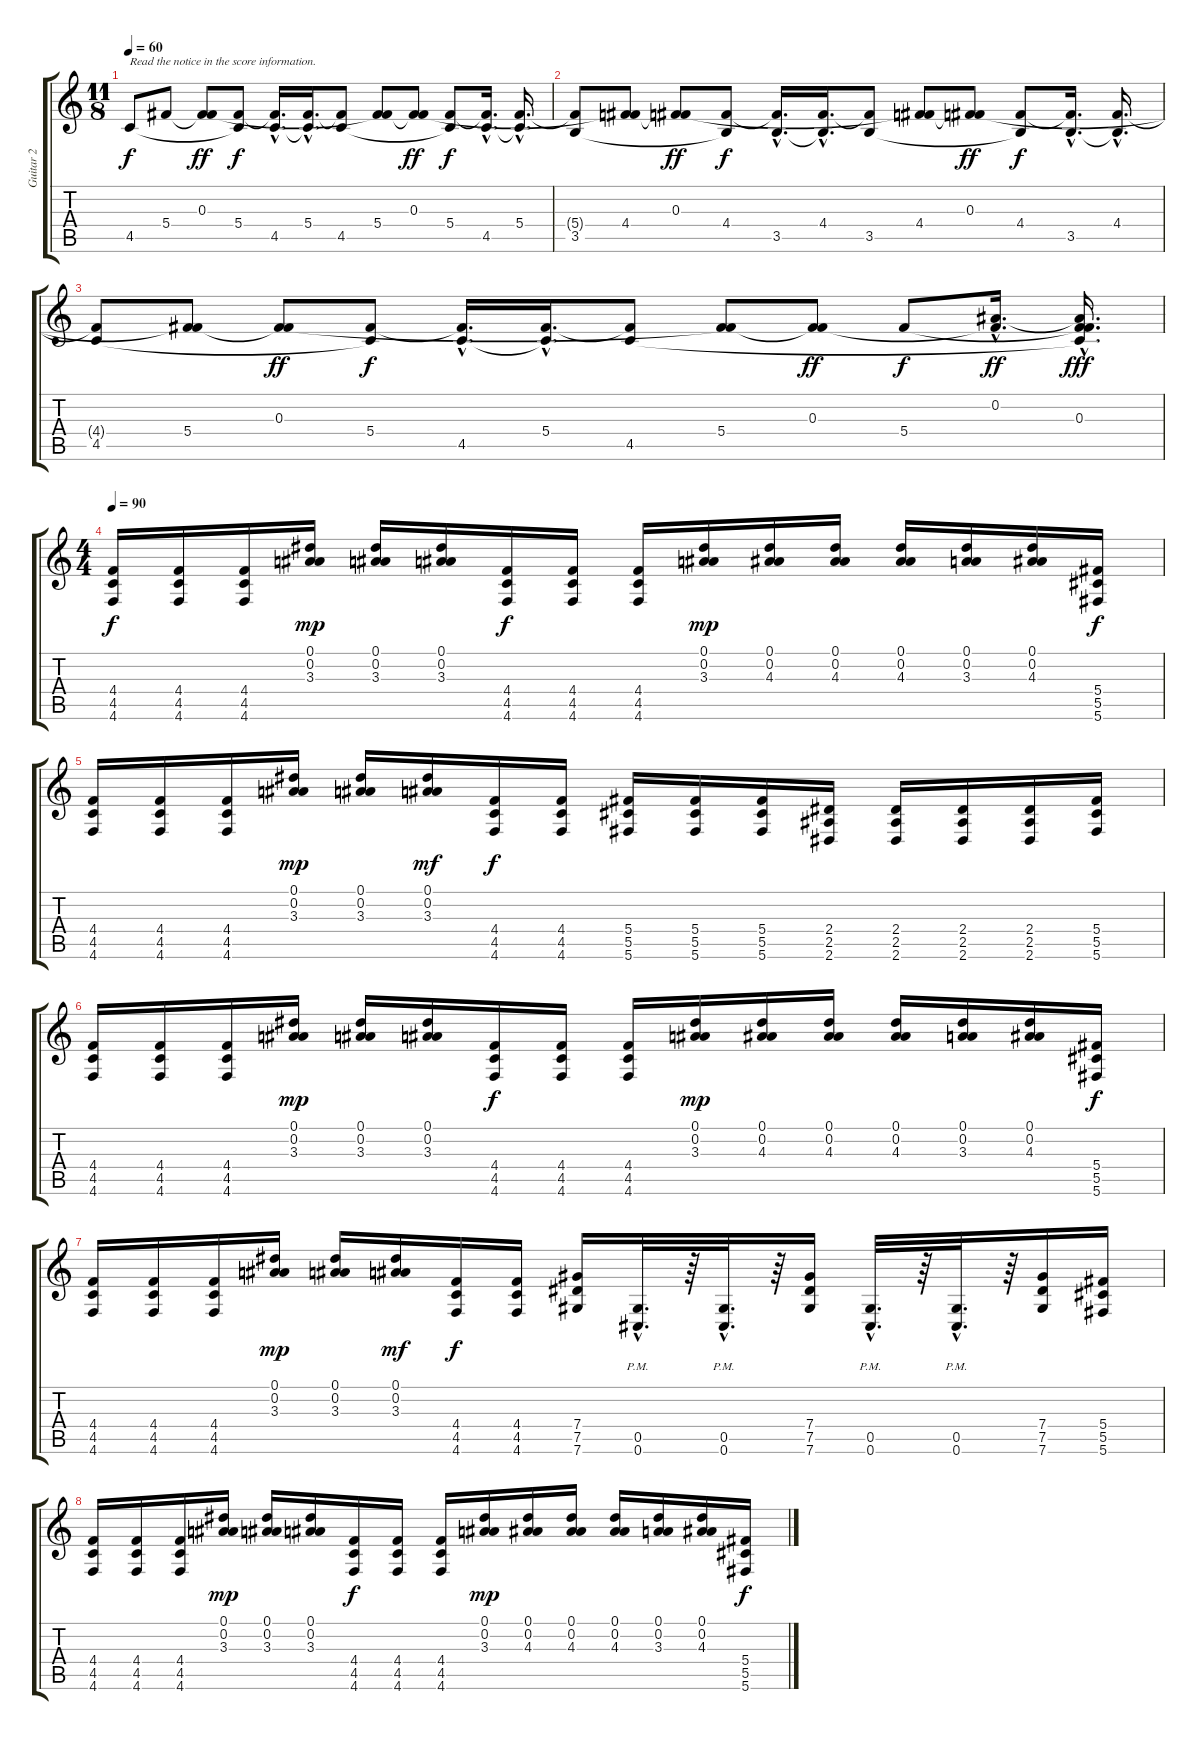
\track ("Guitar 2" "Guitar 2") {instrument distortionguitar}
\staff {score tabs}
\tuning (Eb4 Bb3 Gb3 Db3 Ab2 Db2) {hide}
\ts (11 8)
\tempo 60
\clef g2
\ks c
4.5.8{txt "Read the notice in the score information." dy f volume 10 instrument acousticguitarsteel} 5.4.8 (0.3 5.4{t}).8{dy ff} (5.4 4.5{t}).8{dy f} (5.4{hac t} 4.5{hac}).16{d} (5.4{hac} 4.5{hac t}).16{d} (5.4{t} 4.5).8 (0.3{t} 5.4).8 (0.3 5.4{t}).8{dy ff} (5.4 4.5{t}).8{dy f} (5.4{hac t} 4.5{hac}).16{d} (5.4{hac} 4.5{hac t}).16{d} |
(5.4{t} 3.5).8 (0.3{t} 4.4).8 (0.3 4.4{t}).8{dy ff} (4.4 3.5{t}).8{dy f} (4.4{hac t} 3.5{hac}).16{d} (4.4{hac} 3.5{hac t}).16{d} (4.4{t} 3.5).8 (0.3{t} 4.4).8 (0.3 4.4{t}).8{dy ff} (4.4 3.5{t}).8{dy f} (4.4{hac t} 3.5{hac}).16{d} (4.4{hac} 3.5{hac t}).16{d} |
(4.4{t} 4.5).8 (0.3{t} 5.4).8 (0.3 5.4{t}).8{dy ff} (5.4 4.5{t}).8{dy f} (5.4{hac t} 4.5{hac}).16{d} (5.4{hac} 4.5{hac t}).16{d} (5.4{t} 4.5).8 (0.3{t} 5.4).8 (0.3 5.4{t}).8{dy ff} 5.4.8{dy f} (0.2{hac} 0.3{hac t}).16{d dy ff} (0.2{hac t} 0.3{hac} 5.4{hac t} 4.5{hac t}).16{d dy fff} |
\ts (4 4)
\tempo 90
(4.4 4.5 4.6).16{dy f volume 16 instrument distortionguitar} (4.4 4.5 4.6).16 (4.4 4.5 4.6).16 (0.1 0.2 3.3).16{dy mp} (0.1 0.2 3.3).16 (0.1 0.2 3.3).16 (4.4 4.5 4.6).16{dy f} (4.4 4.5 4.6).16 (4.4 4.5 4.6).16 (0.1 0.2 3.3).16{dy mp} (0.1 0.2 4.3).16 (0.1 0.2 4.3).16 (0.1 0.2 4.3).16 (0.1 0.2 3.3).16 (0.1 0.2 4.3).16 (5.4 5.5 5.6).16{dy f} |
(4.4 4.5 4.6).16 (4.4 4.5 4.6).16 (4.4 4.5 4.6).16 (0.1 0.2 3.3).16{dy mp} (0.1 0.2 3.3).16 (0.1 0.2 3.3).16{dy mf} (4.4 4.5 4.6).16{dy f} (4.4 4.5 4.6).16 (5.4 5.5 5.6).16 (5.4 5.5 5.6).16 (5.4 5.5 5.6).16 (2.4 2.5 2.6).16 (2.4 2.5 2.6).16 (2.4 2.5 2.6).16 (2.4 2.5 2.6).16 (5.4 5.5 5.6).16 |
(4.4 4.5 4.6).16 (4.4 4.5 4.6).16 (4.4 4.5 4.6).16 (0.1 0.2 3.3).16{dy mp} (0.1 0.2 3.3).16 (0.1 0.2 3.3).16 (4.4 4.5 4.6).16{dy f} (4.4 4.5 4.6).16 (4.4 4.5 4.6).16 (0.1 0.2 3.3).16{dy mp} (0.1 0.2 4.3).16 (0.1 0.2 4.3).16 (0.1 0.2 4.3).16 (0.1 0.2 3.3).16 (0.1 0.2 4.3).16 (5.4 5.5 5.6).16{dy f} |
(4.4 4.5 4.6).16 (4.4 4.5 4.6).16 (4.4 4.5 4.6).16 (0.1 0.2 3.3).16{dy mp} (0.1 0.2 3.3).16 (0.1 0.2 3.3).16{dy mf} (4.4 4.5 4.6).16{dy f} (4.4 4.5 4.6).16 (7.4 7.5 7.6).16 (0.5{hac pm} 0.6{hac pm}).32{d} r.64 (0.5{hac pm} 0.6{hac pm}).32{d} r.64 (7.4 7.5 7.6).16 (0.5{hac pm} 0.6{hac pm}).32{d} r.64 (0.5{hac pm} 0.6{hac pm}).32{d} r.64 (7.4 7.5 7.6).16 (5.4 5.5 5.6).16 |
(4.4 4.5 4.6).16 (4.4 4.5 4.6).16 (4.4 4.5 4.6).16 (0.1 0.2 3.3).16{dy mp} (0.1 0.2 3.3).16 (0.1 0.2 3.3).16 (4.4 4.5 4.6).16{dy f} (4.4 4.5 4.6).16 (4.4 4.5 4.6).16 (0.1 0.2 3.3).16{dy mp} (0.1 0.2 4.3).16 (0.1 0.2 4.3).16 (0.1 0.2 4.3).16 (0.1 0.2 3.3).16 (0.1 0.2 4.3).16 (5.4 5.5 5.6).16{dy f}
